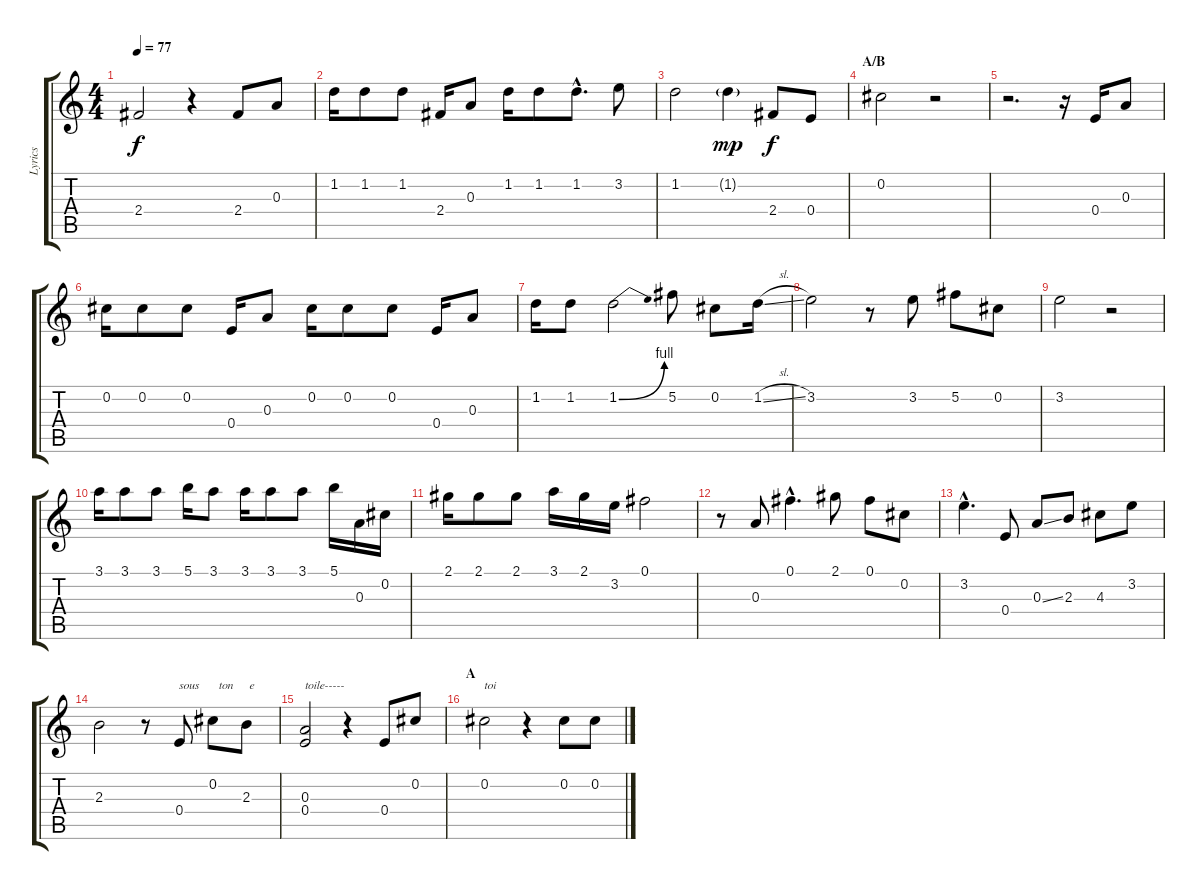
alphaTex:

\track ("Lyrics" "Lyrics") {instrument slapbass1}
\staff {score tabs}
\tuning (Gb4 Db4 A3 E3 B2 Gb2) {hide}
\ts (4 4)
\tempo 77
\clef g2
\ks c
2.4.2{dy f} r.4 2.4.8 0.3.8 |
1.2.16 1.2.8 1.2.8 2.4.16 0.3.8 1.2.16 1.2.8 1.2{hac}.8{d} 3.2.8 |
1.2.2 1.2{g}.4{dy mp} 2.4.8{dy f} 0.4.8 |
\section ("" "A/B")
0.2.2 r.2 |
r.2{d} r.16 0.4.16 0.3.8 |
0.2.16 0.2.8 0.2.8 0.4.16 0.3.8 0.2.16 0.2.8 0.2.8 0.4.16 0.3.8 |
1.2.16 1.2.8 1.2{be (bend 0 0 60 4)}.2 5.2.8 0.2.8 1.2{sl}.16 |
3.2.2 r.8 3.2.8 5.2.8 0.2.8 |
3.2.2 r.2 |
3.1.16 3.1.8 3.1.8 5.1.16 3.1.8 3.1.16 3.1.8 3.1.8 5.1.16 0.3.16 0.2.16 |
2.1.16 2.1.8 2.1.8 3.1.16 2.1.16 3.2.16 0.1.2 |
r.8 0.3.8 0.1{hac}.4{d} 2.1.8 0.1.8 0.2.8 |
3.2{hac}.4{d} 0.4.8 0.3{ss}.8 2.3.8 4.3.8 3.2.8 |
2.3.2 r.8 0.4.8{txt "sous"} 0.2.8{txt "  ton"} 2.3.8{txt " e"} |
(0.3 0.4).2{txt "toile-----"} r.4 0.4.8 0.2.8 |
\section ("" "A")
0.2.2{txt "toi"} r.4 0.2.8 0.2.8
